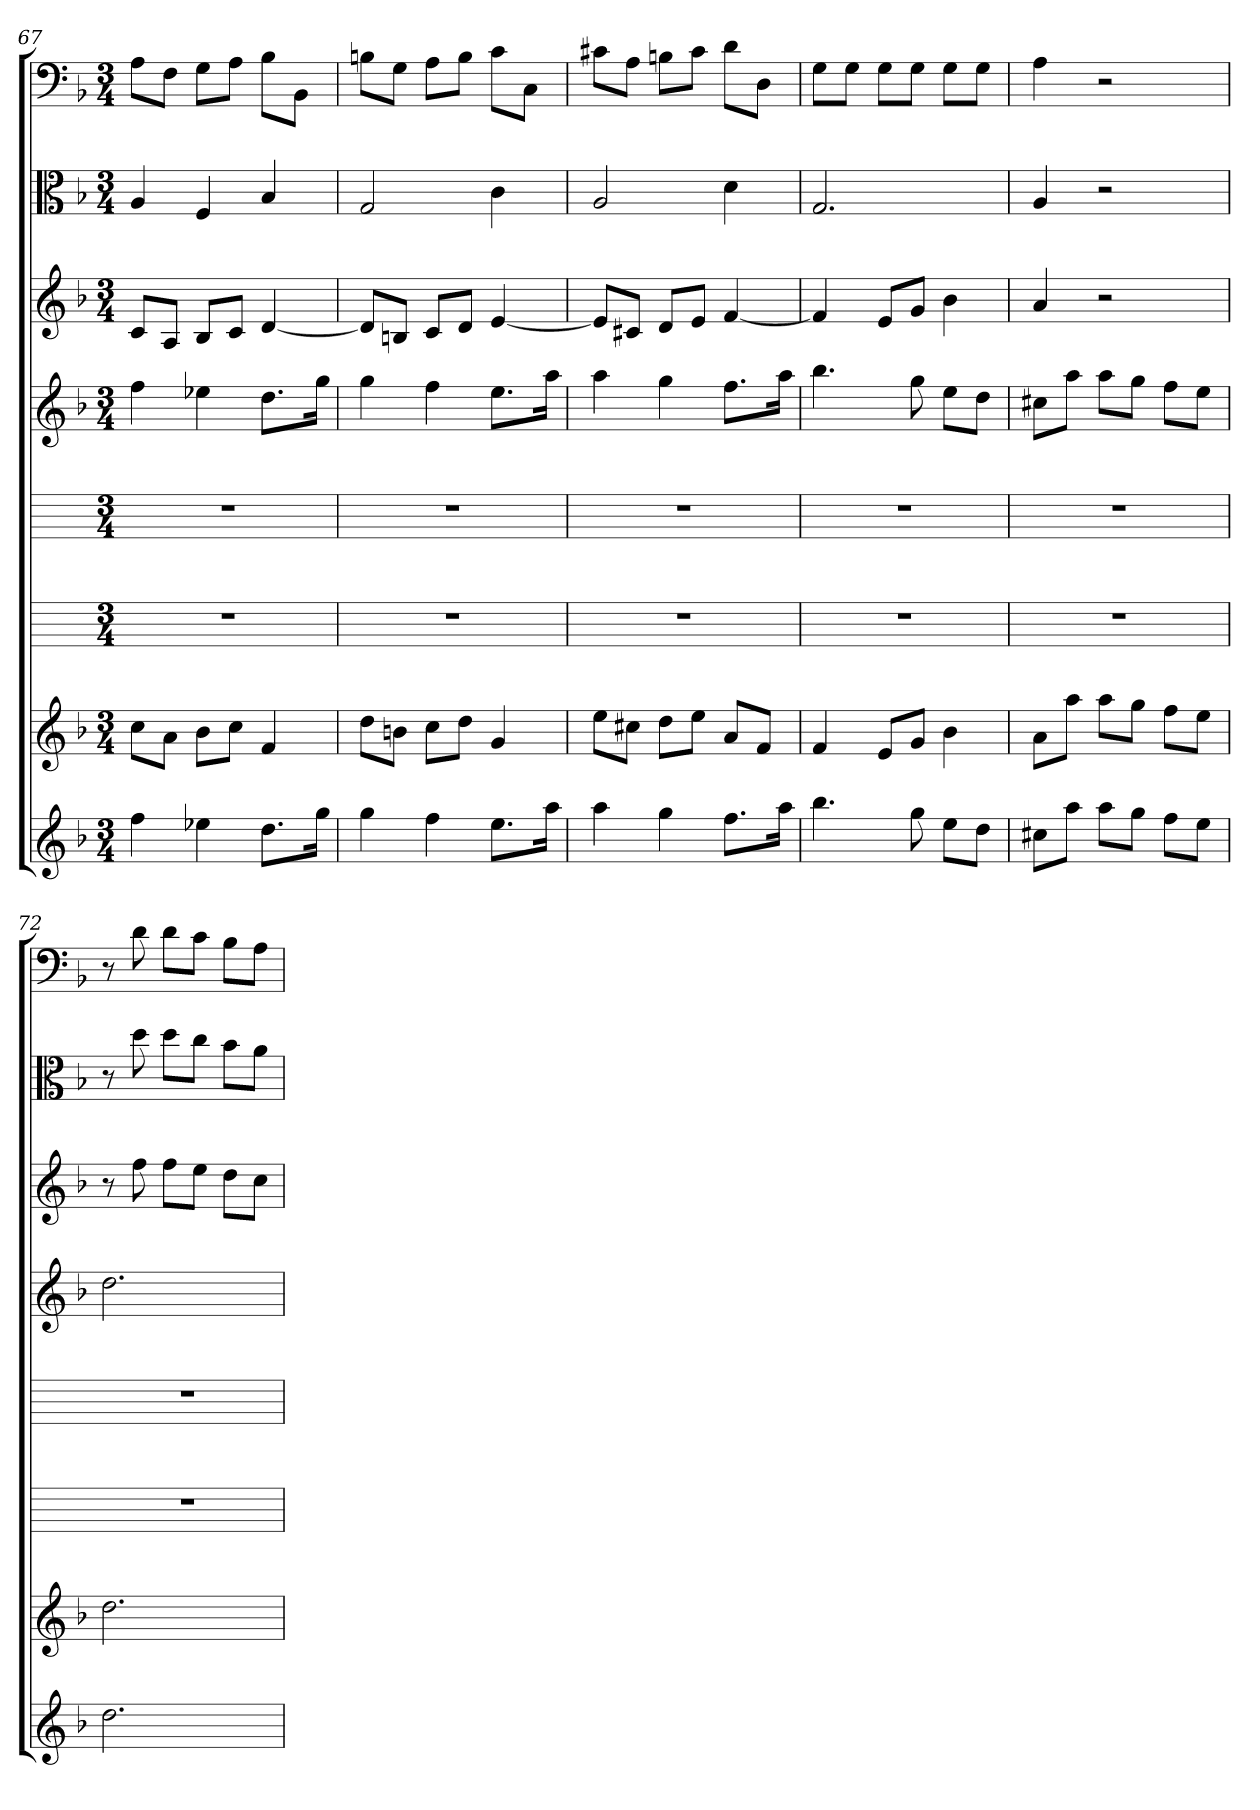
**kern	**kern	**kern	**kern	**kern	**kern	**kern	**kern
*part8	*part7	*part6	*part5	*part4	*part3	*part2	*part1
*staff8	*staff7	*staff6	*staff5	*staff4	*staff3	*staff2	*staff1
*	*	*	*	*	*	*clefC3	*clefF4
*k[b-]	*k[b-]	*k[]	*k[]	*k[b-]	*k[b-]	*k[b-]	*k[b-]
*F:	*F:	*	*	*F:	*F:	*F:	*F:
*M3/4	*M3/4	*M3/4	*M3/4	*M3/4	*M3/4	*M3/4	*M3/4
=67	=67	=67	=67	=67	=67	=67	=67
4ff	8ccL	2.r	2.r	4ff	8cL	4A	8A\L
.	8aJ	.	.	.	8AJ	.	8F\J
4ee-X	8b-L	.	.	4ee-X	8B-L	4F	8G\L
.	8ccJ	.	.	.	8cJ	.	8A\J
8.ddL	4f	.	.	8.ddL	[4d	4B-	8B-\L
.	.	.	.	.	.	.	8BB-\J
16ggJk	.	.	.	16ggJk	.	.	.
=68	=68	=68	=68	=68	=68	=68	=68
4gg	8ddL	2.r	2.r	4gg	8dL]	2G	8Bn\L
.	8bnJ	.	.	.	8BnJ	.	8G\J
4ff	8ccL	.	.	4ff	8cL	.	8A\L
.	8ddJ	.	.	.	8dJ	.	8B\J
8.eeL	4g	.	.	8.eeL	[4e	4c	8c\L
.	.	.	.	.	.	.	8C\J
16aaJk	.	.	.	16aaJk	.	.	.
=69	=69	=69	=69	=69	=69	=69	=69
4aa	8eeL	2.r	2.r	4aa	8eL]	2A	8c#X\L
.	8cc#XJ	.	.	.	8c#XJ	.	8A\J
4gg	8ddL	.	.	4gg	8dL	.	8Bn\L
.	8eeJ	.	.	.	8eJ	.	8c#\J
8.ffL	8aL	.	.	8.ffL	[4f	4d	8d\L
.	8fJ	.	.	.	.	.	8D\J
16aaJk	.	.	.	16aaJk	.	.	.
=70	=70	=70	=70	=70	=70	=70	=70
4.bb-	4f	2.r	2.r	4.bb-	4f]	2.G	8G\L
.	.	.	.	.	.	.	8G\J
.	8eL	.	.	.	8eL	.	8G\L
8gg	8gJ	.	.	8gg	8gJ	.	8G\J
8eeL	4b-	.	.	8eeL	4b-	.	8G\L
8ddJ	.	.	.	8ddJ	.	.	8G\J
=71	=71	=71	=71	=71	=71	=71	=71
8cc#XL	8aL	2.r	2.r	8cc#XL	4a	4A	4A
8aaJ	8aaJ	.	.	8aaJ	.	.	.
8aaL	8aaL	.	.	8aaL	2r	2r	2r
8ggJ	8ggJ	.	.	8ggJ	.	.	.
8ffL	8ffL	.	.	8ffL	.	.	.
8eeJ	8eeJ	.	.	8eeJ	.	.	.
=72	=72	=72	=72	=72	=72	=72	=72
2.dd	2.dd	2.r	2.r	2.dd	8r	8r	8r
.	.	.	.	.	8ff	8dd	8d
.	.	.	.	.	8ffL	8dd\L	8d\L
.	.	.	.	.	8eeJ	8cc\J	8c\J
.	.	.	.	.	8ddL	8b-\L	8B-\L
.	.	.	.	.	8ccJ	8a\J	8A\J
=	=	=	=	=	=	=	=
*-	*-	*-	*-	*-	*-	*-	*-
